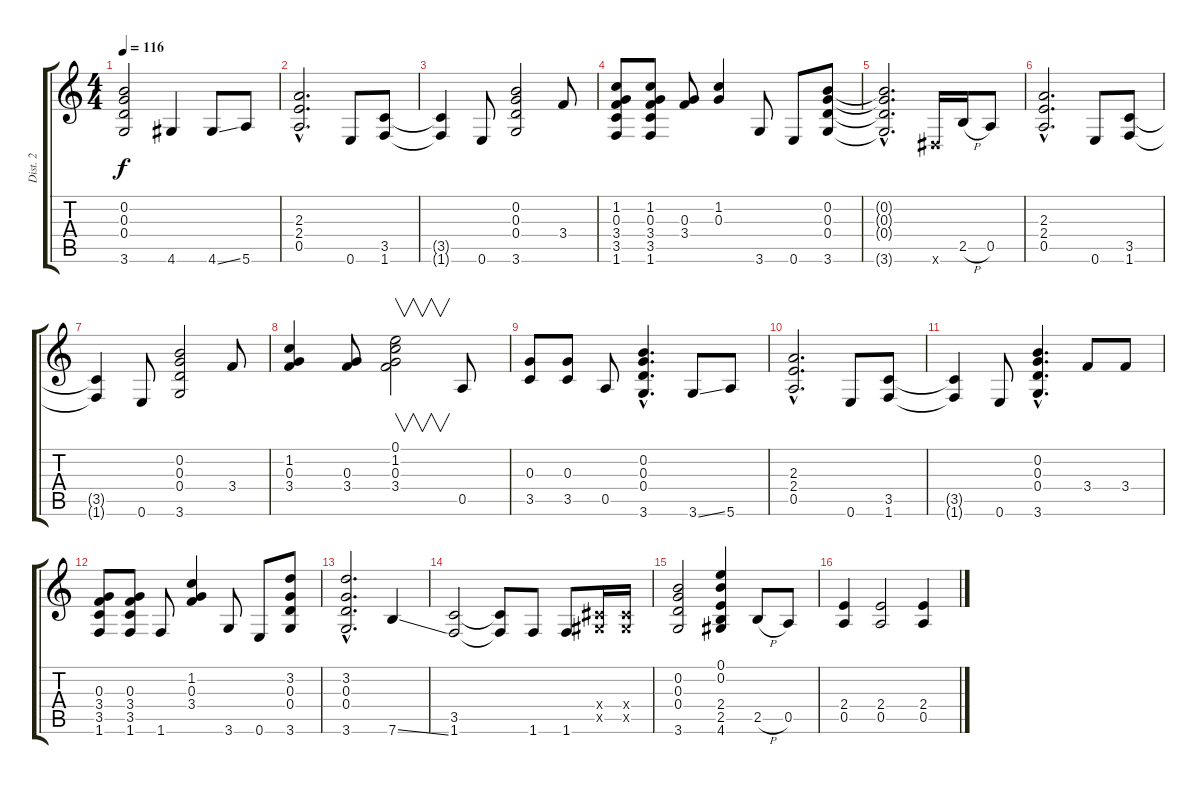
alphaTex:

\track ("Dist. 2" "Dist. 2") {instrument distortionguitar}
\staff {score tabs}
\tuning (E4 B3 G3 D3 A2 E2) {hide}
\ts (4 4)
\tempo 116
\clef g2
\ks c
(0.2 0.3 0.4 3.6).2{dy f} 4.6.4 4.6{ss}.8 5.6.8 |
(2.3{hac} 2.4{hac} 0.5{hac}).2{d} 0.6.8 (3.5 1.6).8 |
(3.5{t} 1.6{t}).4 0.6.8 (0.2 0.3 0.4 3.6).2 3.4.8 |
(1.2 0.3 3.4 3.5 1.6).8 (1.2 0.3 3.4 3.5 1.6).8 (0.3 3.4).8 (1.2 0.3).4 3.6.8 0.6.8 (0.2 0.3 0.4 3.6).8 |
(0.2{hac t} 0.3{hac t} 0.4{hac t} 3.6{hac t}).2{d} -1.6{x}.16 2.5{h}.16 0.5.8 |
(2.3{hac} 2.4{hac} 0.5{hac}).2{d} 0.6.8 (3.5 1.6).8 |
(3.5{t} 1.6{t}).4 0.6.8 (0.2 0.3 0.4 3.6).2 3.4.8 |
(1.2 0.3 3.4).4 (0.3 3.4).8 (0.1 1.2 0.3 3.4).2{v} 0.5.8 |
(0.3 3.5).8 (0.3 3.5).8 0.5.8 (0.2{hac} 0.3{hac} 0.4{hac} 3.6{hac}).4{d} 3.6{ss}.8 5.6.8 |
(2.3{hac} 2.4{hac} 0.5{hac}).2{d} 0.6.8 (3.5 1.6).8 |
(3.5{t} 1.6{t}).4 0.6.8 (0.2{hac} 0.3{hac} 0.4{hac} 3.6{hac}).4{d} 3.4.8 3.4.8 |
(0.3 3.4 3.5 1.6).8 (0.3 3.4 3.5 1.6).8 1.6.8 (1.2 0.3 3.4).4 3.6.8 0.6.8 (3.2 0.3 0.4 3.6).8 |
(3.2{hac} 0.3{hac} 0.4{hac} 3.6{hac}).2{d} 7.6{ss}.4 |
(3.5 1.6).2 (3.5{t} 1.6{t}).8 1.6.8 1.6.8 (-1.4{x} -1.5{x}).16 (-1.4{x} -1.5{x}).16 |
(0.2 0.3 0.4 3.6).2 (0.1 0.2 2.4 2.5 4.6).4 2.5{h}.8 0.5.8 |
(2.4 0.5).4 (2.4 0.5).2 (2.4 0.5).4
